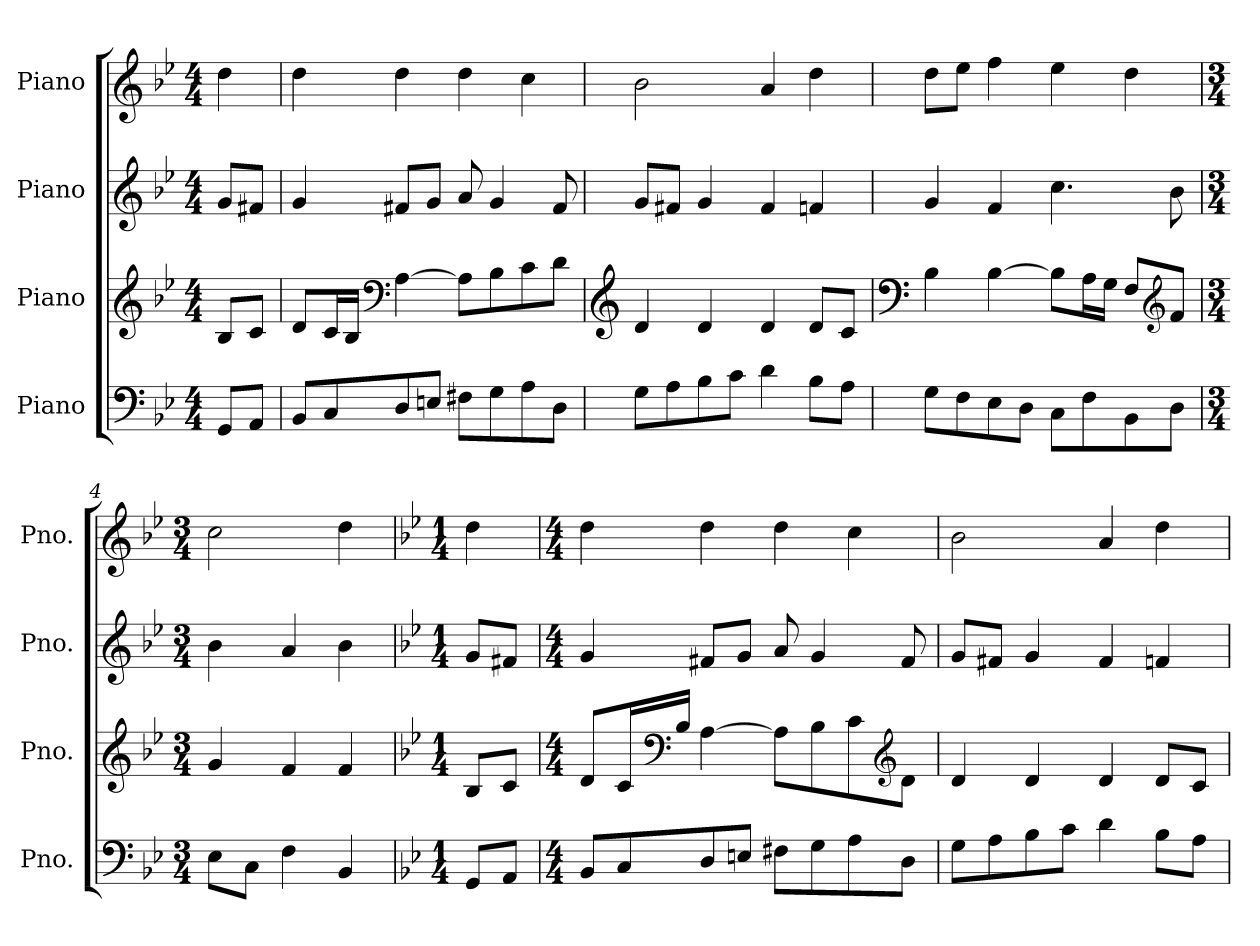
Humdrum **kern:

**kern	**kern	**kern	**kern
*part4	*part3	*part2	*part1
*staff4	*staff3	*staff2	*staff1
*I"Piano	*I"Piano	*I"Piano	*I"Piano
*I'Pno.	*I'Pno.	*I'Pno.	*I'Pno.
*clefF4	*clefG2	*clefG2	*clefG2
*k[b-e-]	*k[b-e-]	*k[b-e-]	*k[b-e-]
*M4/4	*M4/4	*M4/4	*M4/4
*MM120	*MM120	*MM120	*MM120
=	=	=	=
8GG/L	8B-/L	8g/L	4dd\
8AA/J	8c/J	8f#X/J	.
=1	=1	=1	=1
8BB-/L	8d/L	4g/	4dd\
8C/	16c/L	.	.
.	16B-/JJ	.	.
*	*clefF4	*	*
8D/	[4A\	8f#X/L	4dd\
8En/J	.	8g/J	.
8F#X\L	8A\L]	8a/	4dd\
8G\	8B-\	4g/	.
8A\	8c\	.	4cc\
8D\J	8d\J	8f#/	.
=2	=2	=2	=2
*	*clefG2	*	*
8G\L	4d/	8g/L	2b-\
8A\	.	8f#X/J	.
8B-\	4d/	4g/	.
8c\J	.	.	.
4d\	4d/	4f#/	4a/
8B-\L	8d/L	4fn/	4dd\
8A\J	8c/J	.	.
=3	=3	=3	=3
*	*clefF4	*	*
8G\L	4B-\	4g/	8dd\L
8F\	.	.	8ee-\J
8E-\	[4B-\	4f/	4ff\
8D\J	.	.	.
8C\L	8B-\L]	4.cc\	4ee-\
8F\	16A\L	.	.
.	16G\JJ	.	.
8BB-\	8F/L	.	4dd\
*	*clefG2	*	*
8D\J	8f/J	8b-\	.
!!LO:LB:g=z
=4	=4	=4	=4
*M3/4	*M3/4	*M3/4	*M3/4
8E-\L	4g/	4b-\	2cc\
8C\J	.	.	.
4F\	4f/	4a/	.
4BB-/	4f/	4b-\	4dd\
=5	=5	=5	=5
*k[b-e-]	*k[b-e-]	*k[b-e-]	*k[b-e-]
*M1/4	*M1/4	*M1/4	*M1/4
8GG/L	8B-/L	8g/L	4dd\
8AA/J	8c/J	8f#X/J	.
=6	=6	=6	=6
*M4/4	*M4/4	*M4/4	*M4/4
8BB-/L	8d/L	4g/	4dd\
8C/	16c/L	.	.
*	*clefF4	*	*
.	16B-/JJ	.	.
8D/	[4A\	8f#X/L	4dd\
8En/J	.	8g/J	.
8F#X\L	8A\L]	8a/	4dd\
8G\	8B-\	4g/	.
8A\	8c\	.	4cc\
*	*clefG2	*	*
8D\J	8d\J	8f#/	.
=7	=7	=7	=7
8G\L	4d/	8g/L	2b-\
8A\	.	8f#X/J	.
8B-\	4d/	4g/	.
8c\J	.	.	.
4d\	4d/	4f#/	4a/
8B-\L	8d/L	4fn/	4dd\
8A\J	8c/J	.	.
=	=	=	=
*-	*-	*-	*-
